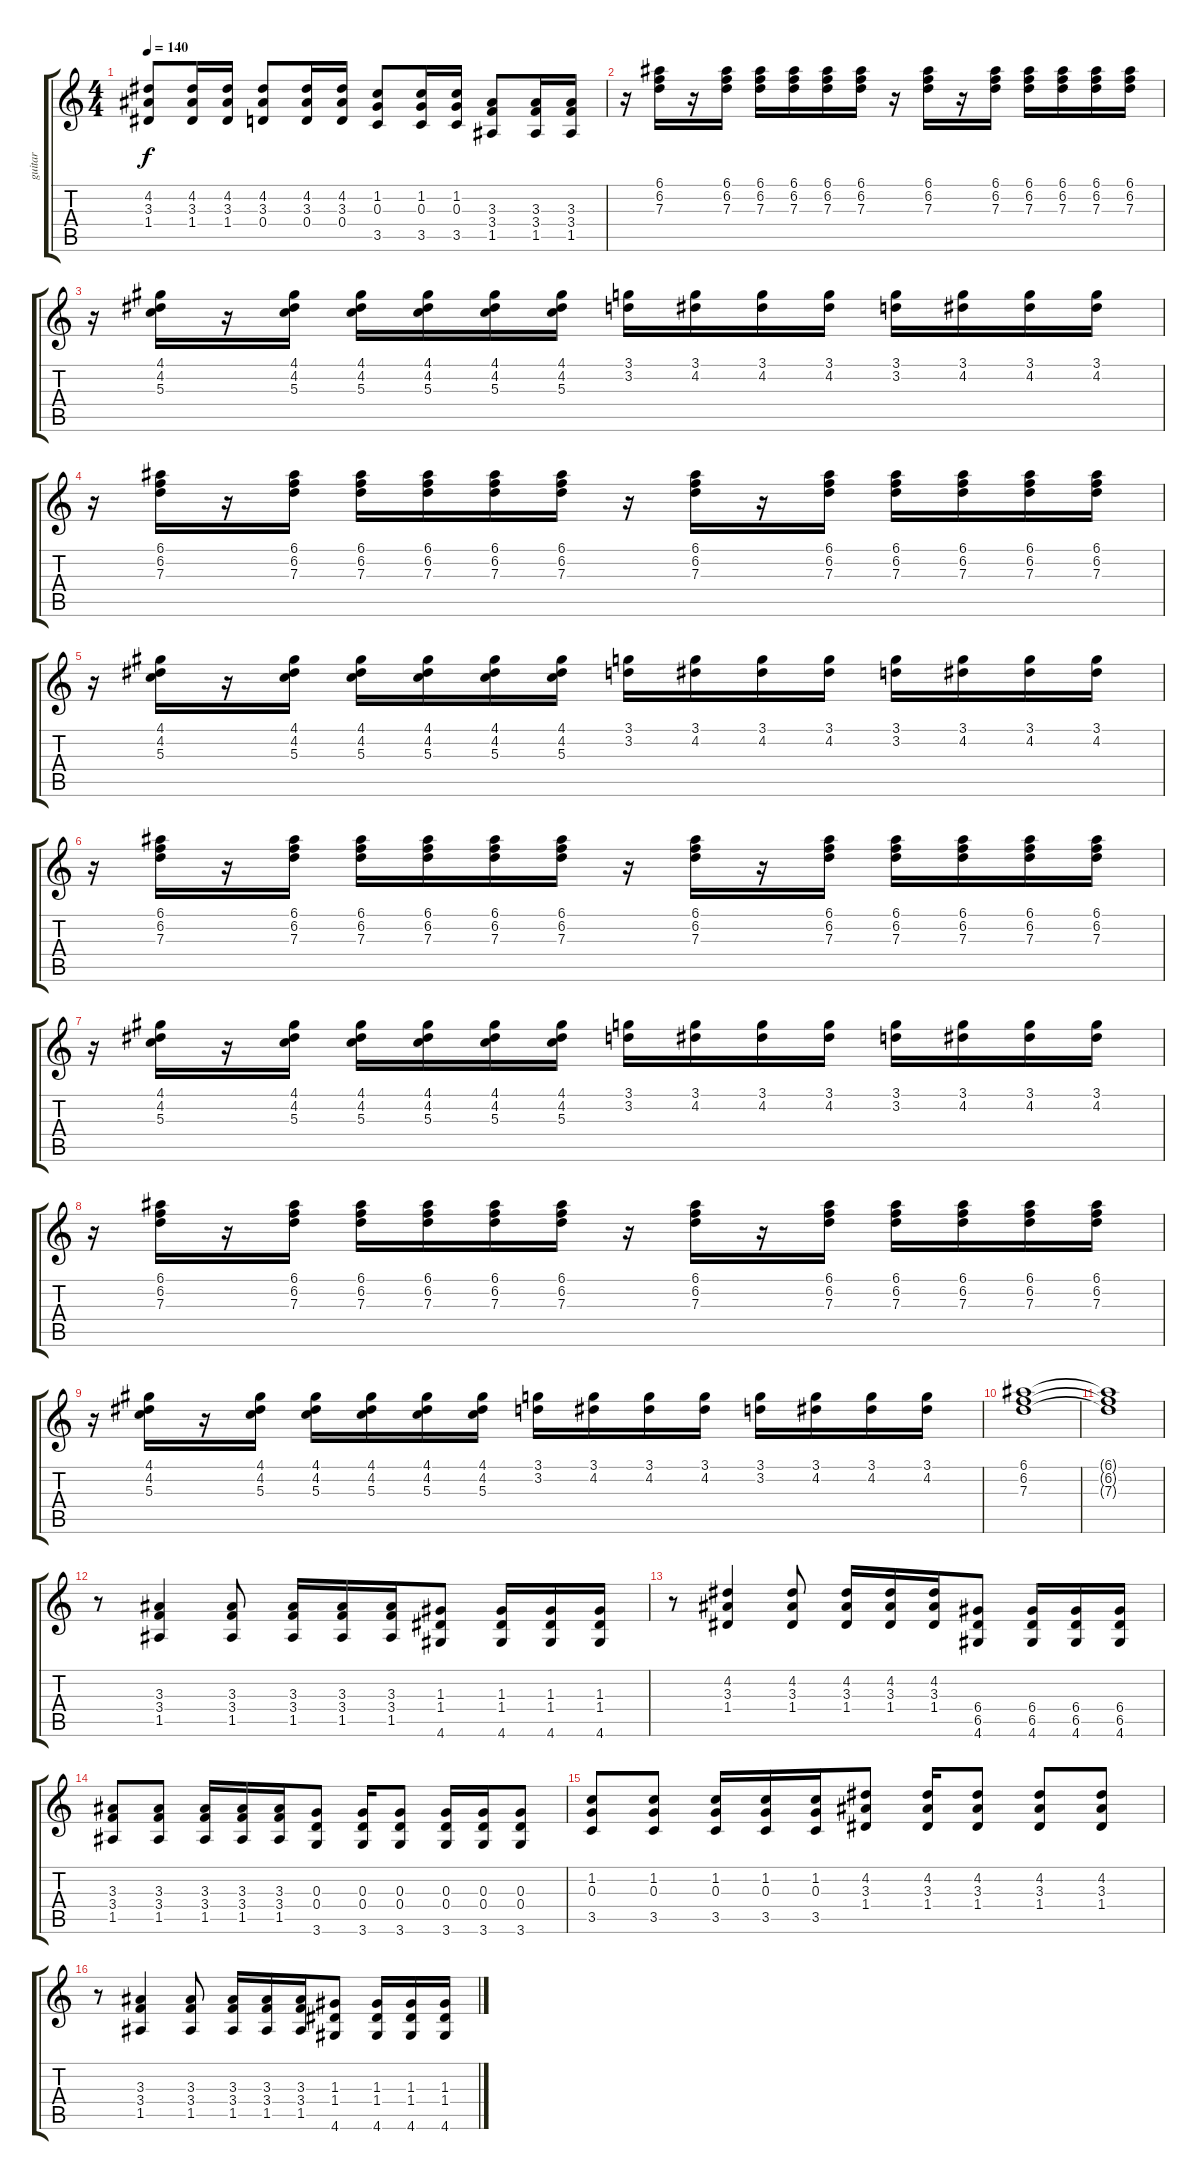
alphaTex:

\track ("guitar" "guitar") {instrument overdrivenguitar}
\staff {score tabs}
\tuning (E4 B3 G3 D3 A2 E2) {hide}
\ts (4 4)
\tempo 140
\clef g2
\ks c
(4.2 3.3 1.4).8{dy f} (4.2 3.3 1.4).16 (4.2 3.3 1.4).16 (4.2 3.3 0.4).8 (4.2 3.3 0.4).16 (4.2 3.3 0.4).16 (1.2 0.3 3.5).8 (1.2 0.3 3.5).16 (1.2 0.3 3.5).16 (3.3 3.4 1.5).8 (3.3 3.4 1.5).16 (3.3 3.4 1.5).16 |
r.16 (6.1 6.2 7.3).16 r.16 (6.1 6.2 7.3).16 (6.1 6.2 7.3).16 (6.1 6.2 7.3).16 (6.1 6.2 7.3).16 (6.1 6.2 7.3).16 r.16 (6.1 6.2 7.3).16 r.16 (6.1 6.2 7.3).16 (6.1 6.2 7.3).16 (6.1 6.2 7.3).16 (6.1 6.2 7.3).16 (6.1 6.2 7.3).16 |
r.16 (4.1 4.2 5.3).16 r.16 (4.1 4.2 5.3).16 (4.1 4.2 5.3).16 (4.1 4.2 5.3).16 (4.1 4.2 5.3).16 (4.1 4.2 5.3).16 (3.1 3.2).16 (3.1 4.2).16 (3.1 4.2).16 (3.1 4.2).16 (3.1 3.2).16 (3.1 4.2).16 (3.1 4.2).16 (3.1 4.2).16 |
r.16 (6.1 6.2 7.3).16 r.16 (6.1 6.2 7.3).16 (6.1 6.2 7.3).16 (6.1 6.2 7.3).16 (6.1 6.2 7.3).16 (6.1 6.2 7.3).16 r.16 (6.1 6.2 7.3).16 r.16 (6.1 6.2 7.3).16 (6.1 6.2 7.3).16 (6.1 6.2 7.3).16 (6.1 6.2 7.3).16 (6.1 6.2 7.3).16 |
r.16 (4.1 4.2 5.3).16 r.16 (4.1 4.2 5.3).16 (4.1 4.2 5.3).16 (4.1 4.2 5.3).16 (4.1 4.2 5.3).16 (4.1 4.2 5.3).16 (3.1 3.2).16 (3.1 4.2).16 (3.1 4.2).16 (3.1 4.2).16 (3.1 3.2).16 (3.1 4.2).16 (3.1 4.2).16 (3.1 4.2).16 |
r.16 (6.1 6.2 7.3).16 r.16 (6.1 6.2 7.3).16 (6.1 6.2 7.3).16 (6.1 6.2 7.3).16 (6.1 6.2 7.3).16 (6.1 6.2 7.3).16 r.16 (6.1 6.2 7.3).16 r.16 (6.1 6.2 7.3).16 (6.1 6.2 7.3).16 (6.1 6.2 7.3).16 (6.1 6.2 7.3).16 (6.1 6.2 7.3).16 |
r.16 (4.1 4.2 5.3).16 r.16 (4.1 4.2 5.3).16 (4.1 4.2 5.3).16 (4.1 4.2 5.3).16 (4.1 4.2 5.3).16 (4.1 4.2 5.3).16 (3.1 3.2).16 (3.1 4.2).16 (3.1 4.2).16 (3.1 4.2).16 (3.1 3.2).16 (3.1 4.2).16 (3.1 4.2).16 (3.1 4.2).16 |
r.16 (6.1 6.2 7.3).16 r.16 (6.1 6.2 7.3).16 (6.1 6.2 7.3).16 (6.1 6.2 7.3).16 (6.1 6.2 7.3).16 (6.1 6.2 7.3).16 r.16 (6.1 6.2 7.3).16 r.16 (6.1 6.2 7.3).16 (6.1 6.2 7.3).16 (6.1 6.2 7.3).16 (6.1 6.2 7.3).16 (6.1 6.2 7.3).16 |
r.16 (4.1 4.2 5.3).16 r.16 (4.1 4.2 5.3).16 (4.1 4.2 5.3).16 (4.1 4.2 5.3).16 (4.1 4.2 5.3).16 (4.1 4.2 5.3).16 (3.1 3.2).16 (3.1 4.2).16 (3.1 4.2).16 (3.1 4.2).16 (3.1 3.2).16 (3.1 4.2).16 (3.1 4.2).16 (3.1 4.2).16 |
(6.1 6.2 7.3).1 |
(6.1{t} 6.2{t} 7.3{t}).1 |
r.8 (3.3 3.4 1.5).4 (3.3 3.4 1.5).8 (3.3 3.4 1.5).16 (3.3 3.4 1.5).16 (3.3 3.4 1.5).16 (1.3 1.4 4.6).8 (1.3 1.4 4.6).16 (1.3 1.4 4.6).16 (1.3 1.4 4.6).16 |
r.8 (4.2 3.3 1.4).4 (4.2 3.3 1.4).8 (4.2 3.3 1.4).16 (4.2 3.3 1.4).16 (4.2 3.3 1.4).16 (6.4 6.5 4.6).8 (6.4 6.5 4.6).16 (6.4 6.5 4.6).16 (6.4 6.5 4.6).16 |
(3.3 3.4 1.5).8 (3.3 3.4 1.5).8 (3.3 3.4 1.5).16 (3.3 3.4 1.5).16 (3.3 3.4 1.5).16 (0.3 0.4 3.6).8 (0.3 0.4 3.6).16 (0.3 0.4 3.6).8 (0.3 0.4 3.6).16 (0.3 0.4 3.6).16 (0.3 0.4 3.6).8 |
(1.2 0.3 3.5).8 (1.2 0.3 3.5).8 (1.2 0.3 3.5).16 (1.2 0.3 3.5).16 (1.2 0.3 3.5).16 (4.2 3.3 1.4).8 (4.2 3.3 1.4).16 (4.2 3.3 1.4).8 (4.2 3.3 1.4).8 (4.2 3.3 1.4).8 |
r.8 (3.3 3.4 1.5).4 (3.3 3.4 1.5).8 (3.3 3.4 1.5).16 (3.3 3.4 1.5).16 (3.3 3.4 1.5).16 (1.3 1.4 4.6).8 (1.3 1.4 4.6).16 (1.3 1.4 4.6).16 (1.3 1.4 4.6).16
